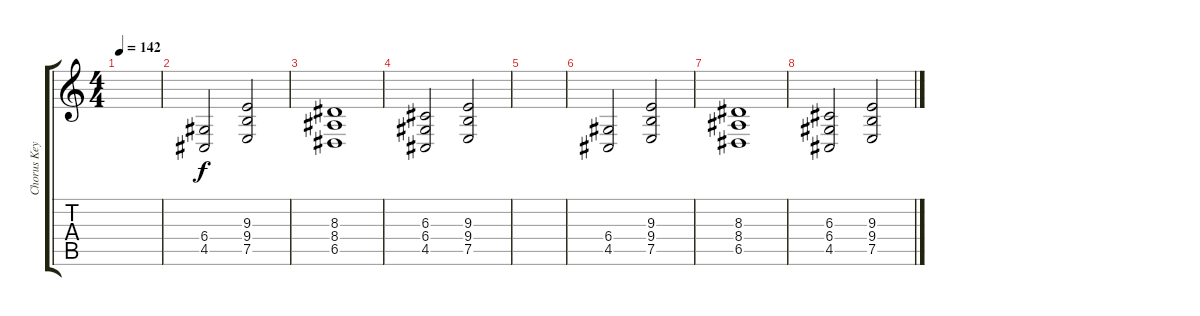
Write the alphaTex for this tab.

\track ("Chorus Key" "Chorus Key") {instrument choiraahs}
\staff {score tabs}
\tuning (E4 B3 G3 D3 A2 E2) {hide}
\ts (4 4)
\tempo 142
\clef g2
\ks c
|
(6.4 4.5).2 (9.3 9.4 7.5).2 |
(8.3 8.4 6.5).1 |
(6.3 6.4 4.5).2 (9.3 9.4 7.5).2 |
|
(6.4 4.5).2 (9.3 9.4 7.5).2 |
(8.3 8.4 6.5).1 |
(6.3 6.4 4.5).2 (9.3 9.4 7.5).2
